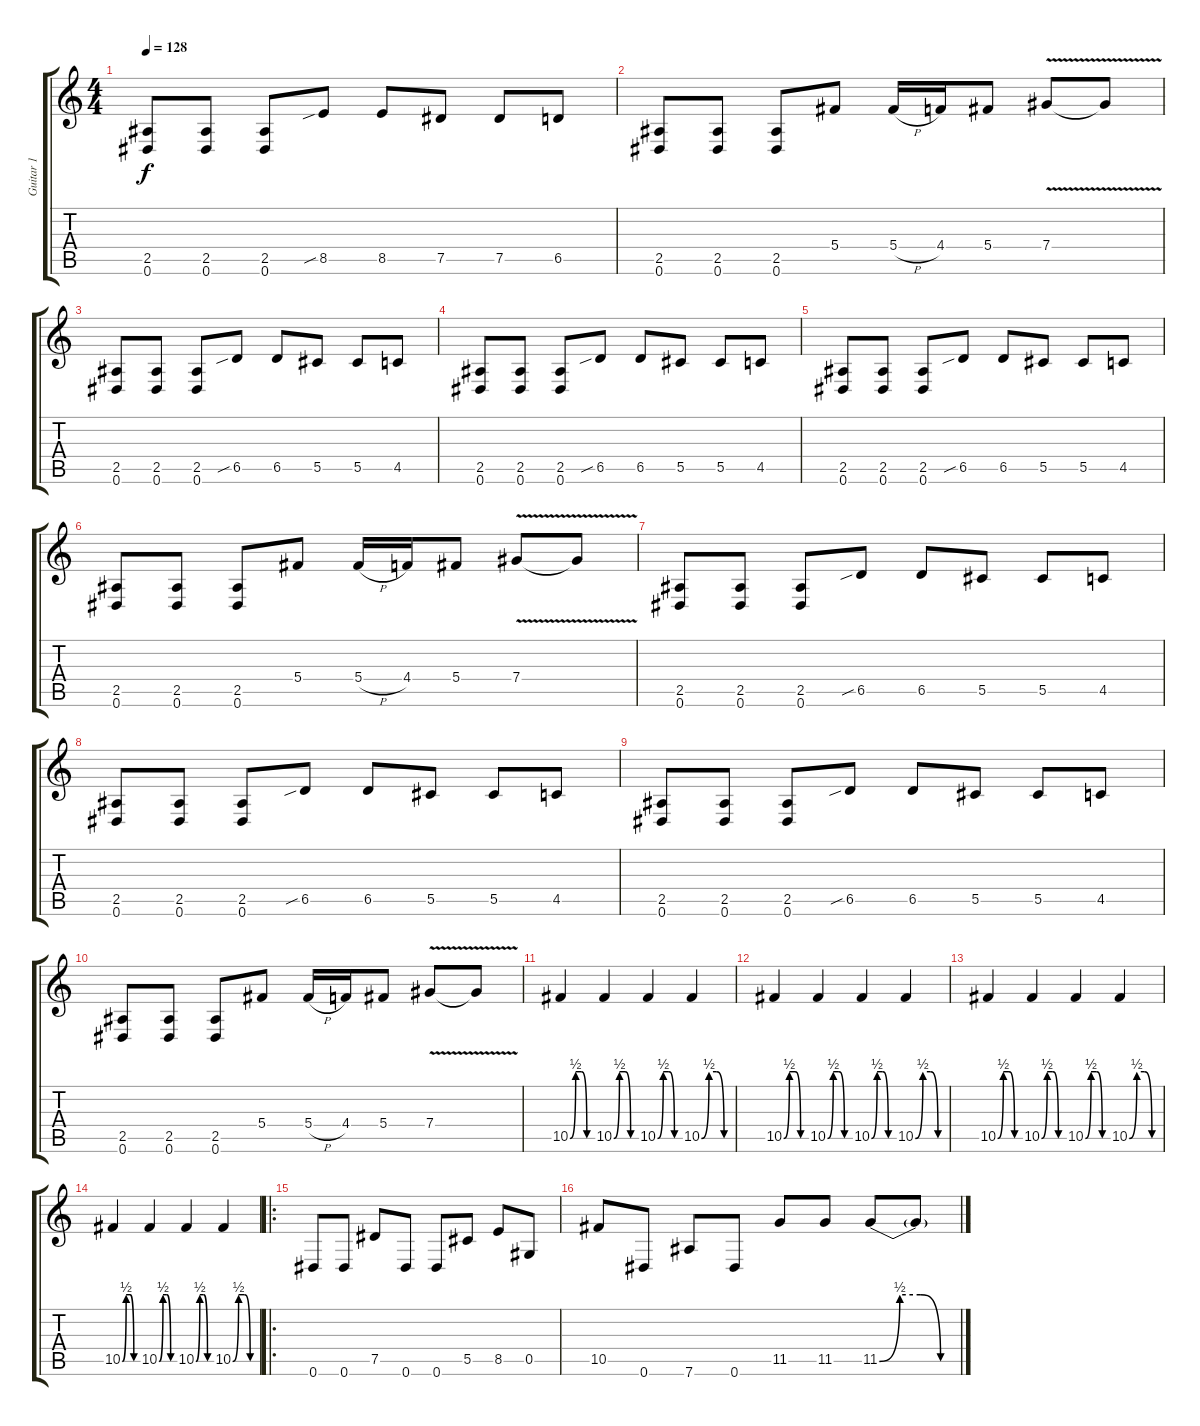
\track ("Guitar 1" "Guitar 1") {instrument distortionguitar}
\staff {score tabs}
\tuning (Eb4 Bb3 Gb3 Db3 Ab2 Eb2) {hide}
\ts (4 4)
\tempo 128
\clef g2
\ks c
(2.5 0.6).8{dy f} (2.5 0.6).8 (2.5 0.6).8 8.5{sib}.8 8.5.8 7.5.8 7.5.8 6.5.8 |
(2.5 0.6).8 (2.5 0.6).8 (2.5 0.6).8 5.4.8 5.4{h}.16 4.4.16 5.4.8 7.4{v}.8 7.4{t}.8 |
(2.5 0.6).8 (2.5 0.6).8 (2.5 0.6).8 6.5{sib}.8 6.5.8 5.5.8 5.5.8 4.5.8 |
(2.5 0.6).8 (2.5 0.6).8 (2.5 0.6).8 6.5{sib}.8 6.5.8 5.5.8 5.5.8 4.5.8 |
(2.5 0.6).8 (2.5 0.6).8 (2.5 0.6).8 6.5{sib}.8 6.5.8 5.5.8 5.5.8 4.5.8 |
(2.5 0.6).8 (2.5 0.6).8 (2.5 0.6).8 5.4.8 5.4{h}.16 4.4.16 5.4.8 7.4{v}.8 7.4{t}.8 |
(2.5 0.6).8 (2.5 0.6).8 (2.5 0.6).8 6.5{sib}.8 6.5.8 5.5.8 5.5.8 4.5.8 |
(2.5 0.6).8 (2.5 0.6).8 (2.5 0.6).8 6.5{sib}.8 6.5.8 5.5.8 5.5.8 4.5.8 |
(2.5 0.6).8 (2.5 0.6).8 (2.5 0.6).8 6.5{sib}.8 6.5.8 5.5.8 5.5.8 4.5.8 |
(2.5 0.6).8 (2.5 0.6).8 (2.5 0.6).8 5.4.8 5.4{h}.16 4.4.16 5.4.8 7.4{v}.8 7.4{t}.8 |
10.5{be (custom 0 0 15 2 30 2 45 0 60 0)}.4 10.5{be (custom 0 0 15 2 30 2 45 0 60 0)}.4 10.5{be (custom 0 0 15 2 30 2 45 0 60 0)}.4 10.5{be (custom 0 0 15 2 30 2 45 0 60 0)}.4 |
10.5{be (custom 0 0 15 2 30 2 45 0 60 0)}.4 10.5{be (custom 0 0 15 2 30 2 45 0 60 0)}.4 10.5{be (custom 0 0 15 2 30 2 45 0 60 0)}.4 10.5{be (custom 0 0 15 2 30 2 45 0 60 0)}.4 |
10.5{be (custom 0 0 15 2 30 2 45 0 60 0)}.4 10.5{be (custom 0 0 15 2 30 2 45 0 60 0)}.4 10.5{be (custom 0 0 15 2 30 2 45 0 60 0)}.4 10.5{be (custom 0 0 15 2 30 2 45 0 60 0)}.4 |
10.5{be (custom 0 0 15 2 30 2 45 0 60 0)}.4 10.5{be (custom 0 0 15 2 30 2 45 0 60 0)}.4 10.5{be (custom 0 0 15 2 30 2 45 0 60 0)}.4 10.5{be (custom 0 0 15 2 30 2 45 0 60 0)}.4 |
\ro
0.6.8 0.6.8 7.5.8 0.6.8 0.6.8 5.5.8 8.5.8 0.5.8 |
10.5.8 0.6.8 7.6.8 0.6.8 11.5.8 11.5.8 11.5{be (custom 0 0 15 2 30 2 45 0 60 0)}.8 11.5{t}.8
